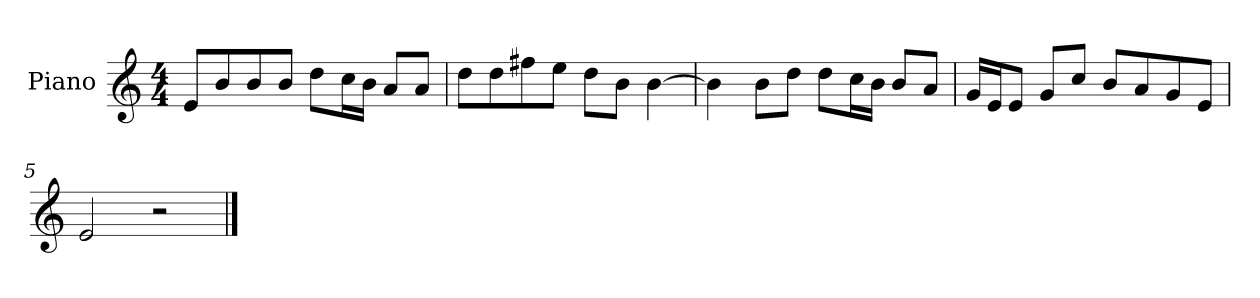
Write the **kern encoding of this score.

**kern
*part1
*staff1
*I"Piano
*I'P-no
*clefG2
*k[]
*M4/4
*MM90
=1
8e/L
8b/
8b/
8b/J
8dd\L
16cc\L
16b\JJ
8a/L
8a/J
=2
8dd\L
8dd\
8ff#X\
8ee\J
8dd\L
8b\J
[4b\
=3
4b\]
8b\L
8dd\J
8dd\L
16cc\L
16b\JJ
8b/L
8a/J
=4
16g/LL
16e/J
8e/J
8g/L
8cc/J
8b/L
8a/
8g/
8e/J
=5
2e/
2r
==
*-
